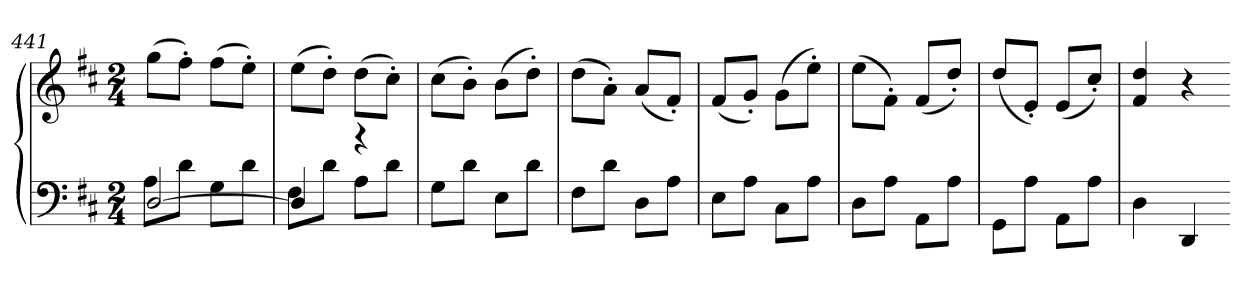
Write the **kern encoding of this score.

**kern	**kern
*part1	*part1
*staff2	*staff1
*clefF4	*clefG2
*k[f#c#]	*k[f#c#]
*D:	*D:
*M2/4	*M2/4
=441	=441
*^	*
[2D	8AL	(8ggL
.	8dJ	8ff#'J)
.	8GL	(8ff#L
.	8dJ	8ee'J)
=442	=442	=442
4D]	8F#L	(8eeL
.	8dJ	8dd'J)
4r	8AL	(8ddL
.	8dJ	8cc#'J)
*v	*v	*
=443	=443
8GL	(8cc#L
8dJ	8b'J)
8EL	(8bL
8dJ	8dd'J)
=444	=444
8F#L	(8ddL
8dJ	8a'J)
8DL	(8aL
8AJ	8f#'J)
=445	=445
8EL	(8f#L
8AJ	8g'J)
8C#L	(8gL
8AJ	8ee'J)
=446	=446
8DL	(8eeL
8AJ	8f#'J)
8AAL	(8f#L
8AJ	8dd'J)
=447	=447
8GGL	(8ddL
8AJ	8e'J)
8AAL	(8eL
8AJ	8cc#'J)
=448	=448
4D	4f# 4dd
4DD	4r
=-	=-
*-	*-
